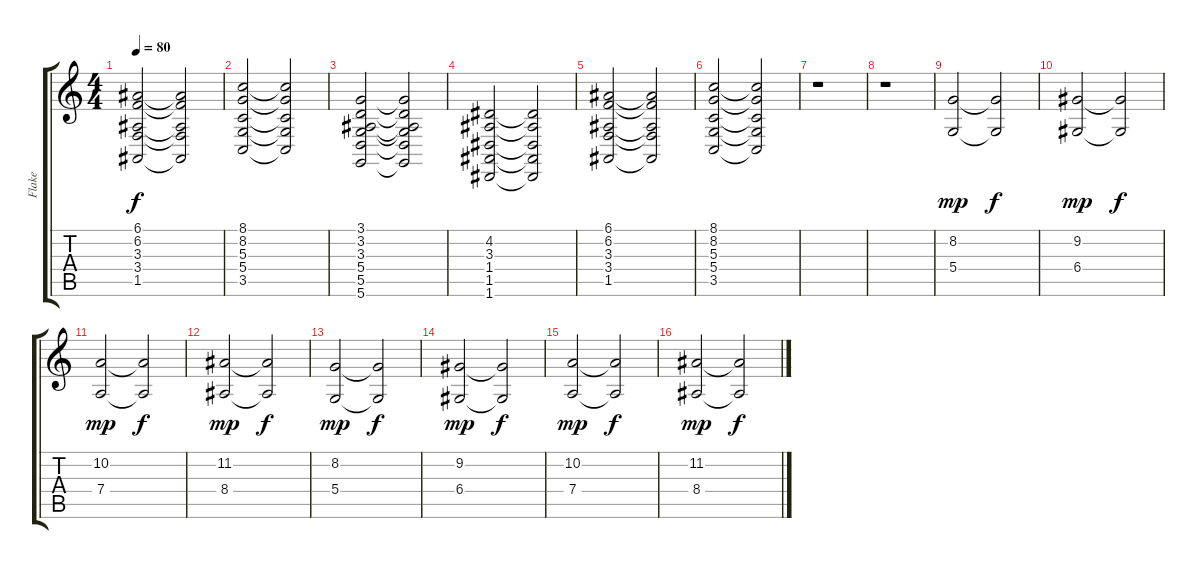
\track ("Flake" "Flake") {instrument choiraahs}
\staff {score tabs}
\tuning (E4 B3 G3 D3 A2 D2) {hide}
\ts (4 4)
\tempo 80
\clef g2
\ks c
(6.1 6.2 3.3 3.4 1.5).2{dy f} (6.1{t} 6.2{t} 3.3{t} 3.4{t} 1.5{t}).2 |
(8.1 8.2 5.3 5.4 3.5).2 (8.1{t} 8.2{t} 5.3{t} 5.4{t} 3.5{t}).2 |
(3.1 3.2 3.3 5.4 5.5 5.6).2 (3.1{t} 3.2{t} 3.3{t} 5.4{t} 5.5{t} 5.6{t}).2 |
(4.2 3.3 1.4 1.5 1.6).2 (4.2{t} 3.3{t} 1.4{t} 1.5{t} 1.6{t}).2 |
(6.1 6.2 3.3 3.4 1.5).2 (6.1{t} 6.2{t} 3.3{t} 3.4{t} 1.5{t}).2 |
(8.1 8.2 5.3 5.4 3.5).2 (8.1{t} 8.2{t} 5.3{t} 5.4{t} 3.5{t}).2 |
r.1 |
r.1 |
(8.2 5.4).2{dy mp} (8.2{t} 5.4{t}).2{dy f} |
(9.2 6.4).2{dy mp} (9.2{t} 6.4{t}).2{dy f} |
(10.2 7.4).2{dy mp} (10.2{t} 7.4{t}).2{dy f} |
(11.2 8.4).2{dy mp} (11.2{t} 8.4{t}).2{dy f} |
(8.2 5.4).2{dy mp} (8.2{t} 5.4{t}).2{dy f} |
(9.2 6.4).2{dy mp} (9.2{t} 6.4{t}).2{dy f} |
(10.2 7.4).2{dy mp} (10.2{t} 7.4{t}).2{dy f} |
(11.2 8.4).2{dy mp} (11.2{t} 8.4{t}).2{dy f}
